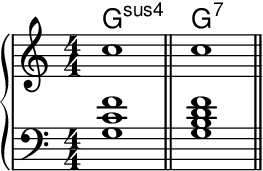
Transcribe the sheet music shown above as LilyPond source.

\version "2.24.4"
\language "english"
#(ly:set-option 'crop #t)
\include "include/alt.ly"
\include "include/thirds.ly"
\score {
  \midi {
    \tempo 4=120
  }
  \layout {
    \context {
      \Score
      \omit BarNumber
    }
    indent = 0\mm
  }
  \new GrandStaff <<
    \chords {
      \set chordChanges = ##t % only show chords when they change
      \set noChordSymbol = ""
      \set minorChordModifier = \markup { "-" }
      \set midiMaximumVolume = #0 % prevent named chords sounding
      g1:sus | g:7
    }
    \new Staff {
      \key c \major
      \numericTimeSignature
      \time 4/4
      \clef treble {
        \relative {
          \skip \f % spacer to set voice volume
          \set fingeringOrientations = #'(right) % TODO: figure why not set to R
          c''1\fourth \bar "||"
          c\fourth
          \bar "||"
        }
      }
    }
    \new Staff {
      \clef bass {
        \skip \f % spacer to set voice volume
        <g c' f'>1 \bar "||"
        <g b d' f'>1 \bar "||"
      }
    }
  >>
}
